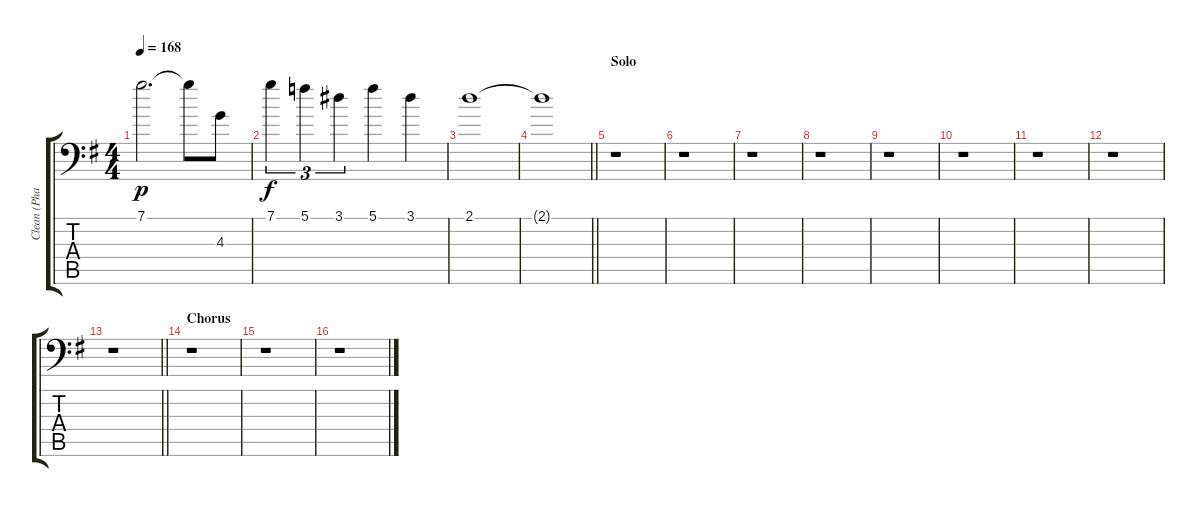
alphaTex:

\track ("Clean (Phased) Guitar" "Clean (Pha") {instrument electricguitarjazz}
\staff {score tabs}
\tuning (C4 G3 Eb3 Bb2 F2 Bb1) {hide}
\ts (4 4)
\tempo 168
\clef f4
\ks g
7.1{t}.2{d dy p} 7.1{t}.8 4.3.8 |
7.1.4{tu (3 2) dy f} 5.1.4{tu (3 2)} 3.1.4{tu (3 2)} 5.1.4 3.1.4 |
2.1.1 |
\barLineRight lightlight
2.1{t}.1 |
\section ("" "Solo")
r.1 |
r.1 |
r.1 |
r.1 |
r.1 |
r.1 |
r.1 |
r.1 |
\barLineRight lightlight
r.1 |
\section ("" "Chorus")
r.1 |
r.1 |
r.1
